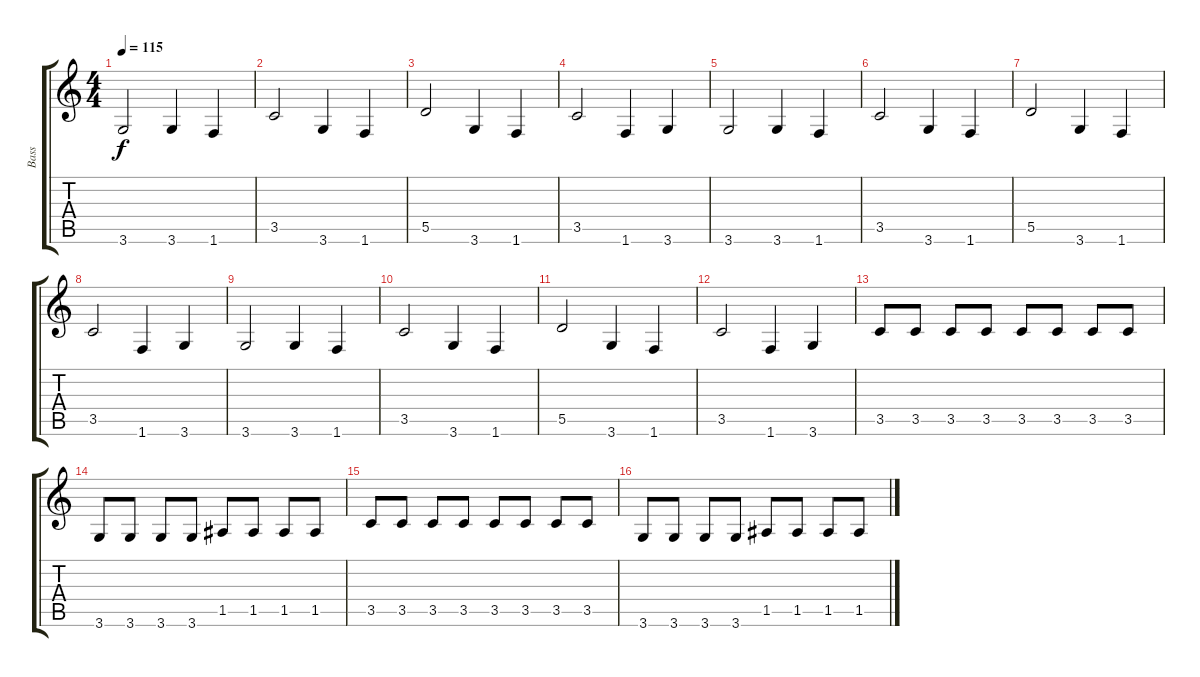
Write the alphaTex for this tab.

\track ("Bass" "Bass") {instrument electricbassfinger}
\staff {score tabs}
\tuning (E4 B3 G3 D3 A2 E2) {hide}
\ts (4 4)
\tempo 115
\clef g2
\ks c
3.6.2{dy f} 3.6.4 1.6.4 |
3.5.2 3.6.4 1.6.4 |
5.5.2 3.6.4 1.6.4 |
3.5.2 1.6.4 3.6.4 |
3.6.2 3.6.4 1.6.4 |
3.5.2 3.6.4 1.6.4 |
5.5.2 3.6.4 1.6.4 |
3.5.2 1.6.4 3.6.4 |
3.6.2 3.6.4 1.6.4 |
3.5.2 3.6.4 1.6.4 |
5.5.2 3.6.4 1.6.4 |
3.5.2 1.6.4 3.6.4 |
3.5.8 3.5.8 3.5.8 3.5.8 3.5.8 3.5.8 3.5.8 3.5.8 |
3.6.8 3.6.8 3.6.8 3.6.8 1.5.8 1.5.8 1.5.8 1.5.8 |
3.5.8 3.5.8 3.5.8 3.5.8 3.5.8 3.5.8 3.5.8 3.5.8 |
3.6.8 3.6.8 3.6.8 3.6.8 1.5.8 1.5.8 1.5.8 1.5.8
